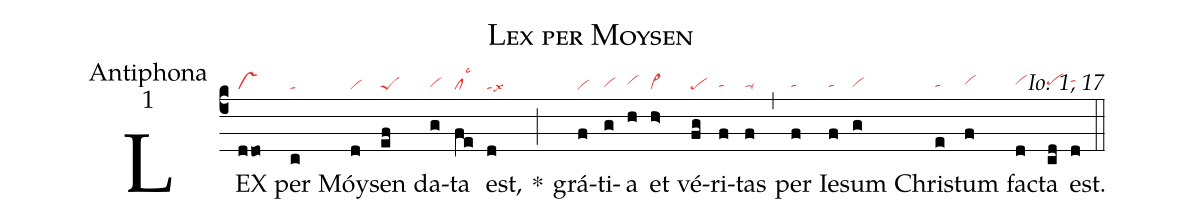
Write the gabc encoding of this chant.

name:Lex per Moysen;
office-part:Antiphona;
mode:1;
commentary:Io. 1, 17;
nabc-lines:1;
%%
(c4)
LEX(d!/do|vs) per(c|ta) Móy(d|vi)sen(ef|peS) da(g|vihg)ta(fe|cllsc3) est,(d|talsx6) *(;)
grá(f|vi)ti(g|vihg)a(h|vihh) et(h>|vi>) vé(fg|pe)ri(f|tahg)tas(f|ta-hg) (,)
per(f|tahg) Ie(f|tahg)sum(g|vihg) Chri(e|tahg)stum(f|vihh) fac(d|vihh)ta(cd|pehh) est.(d|tahi) (::)
